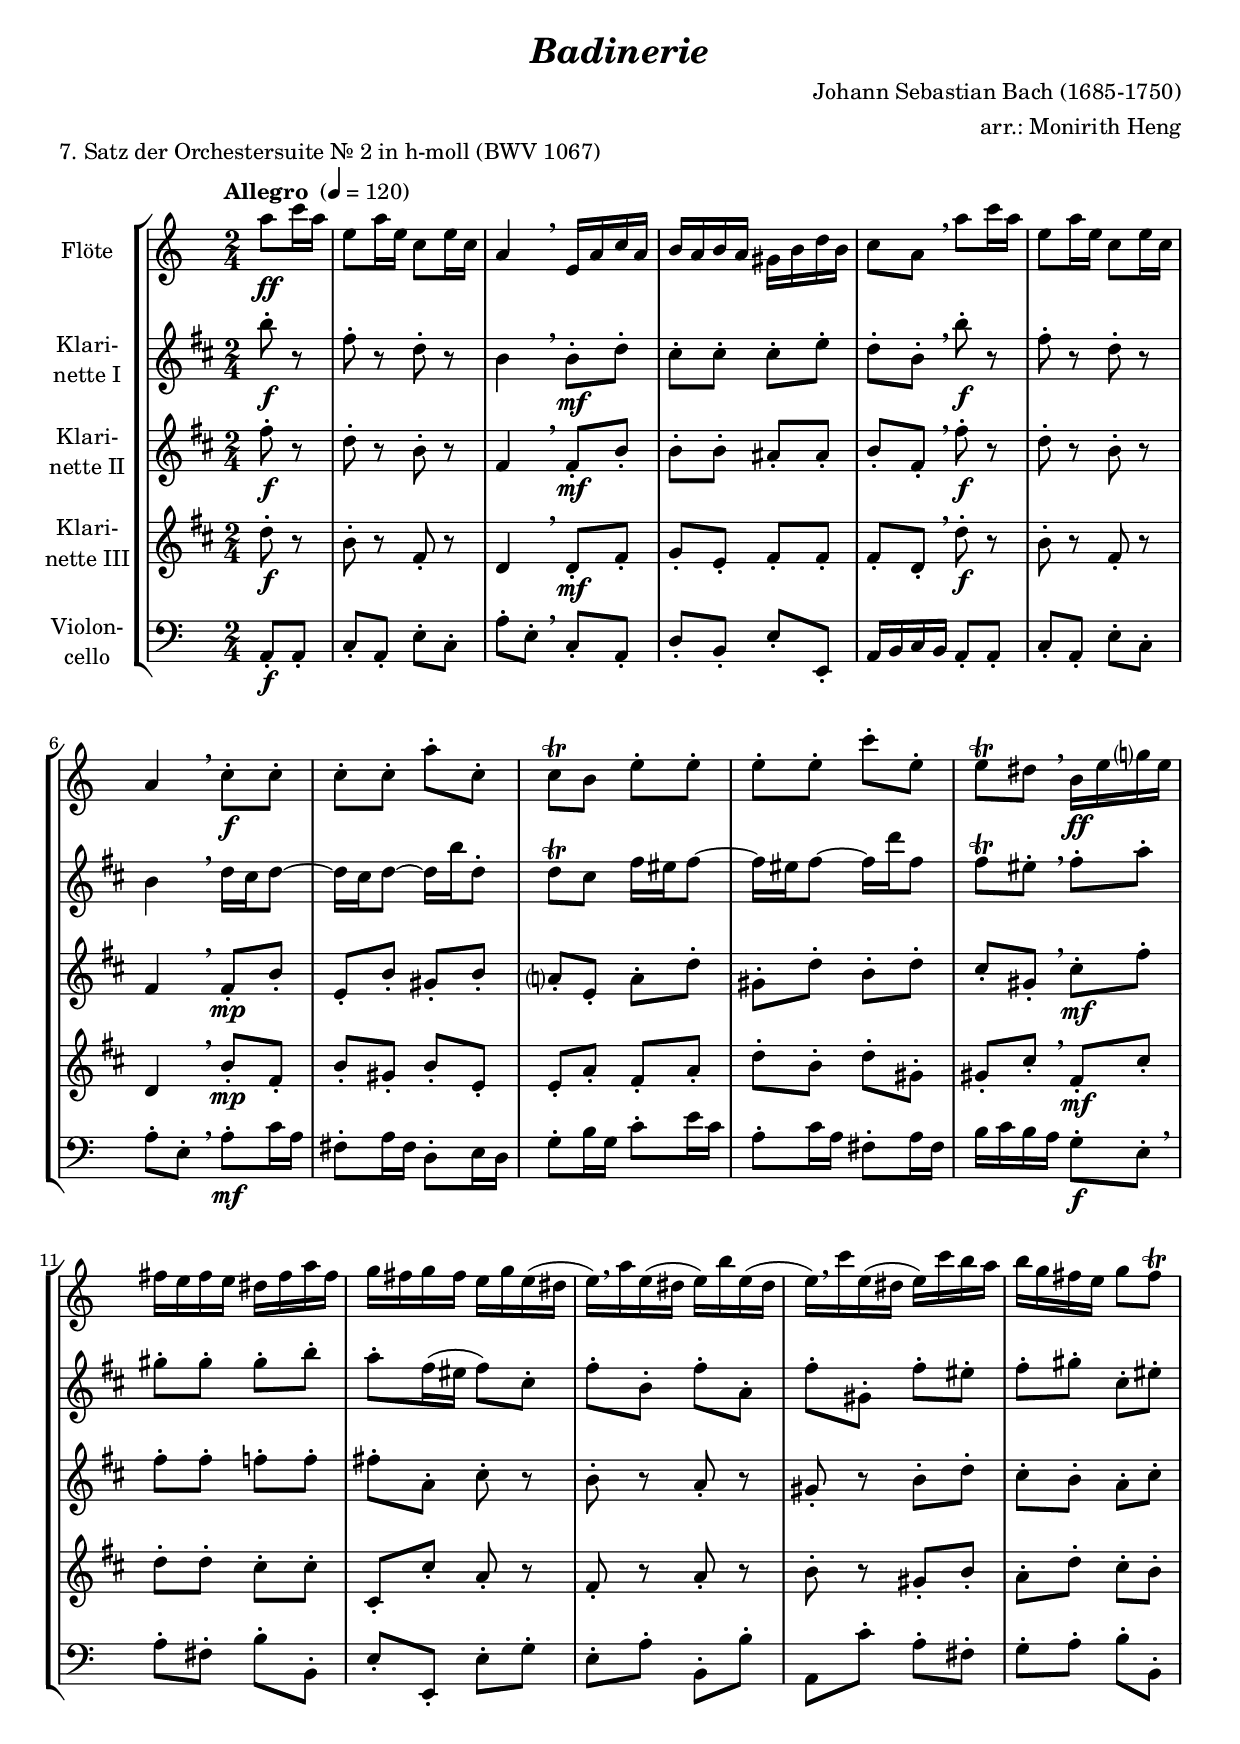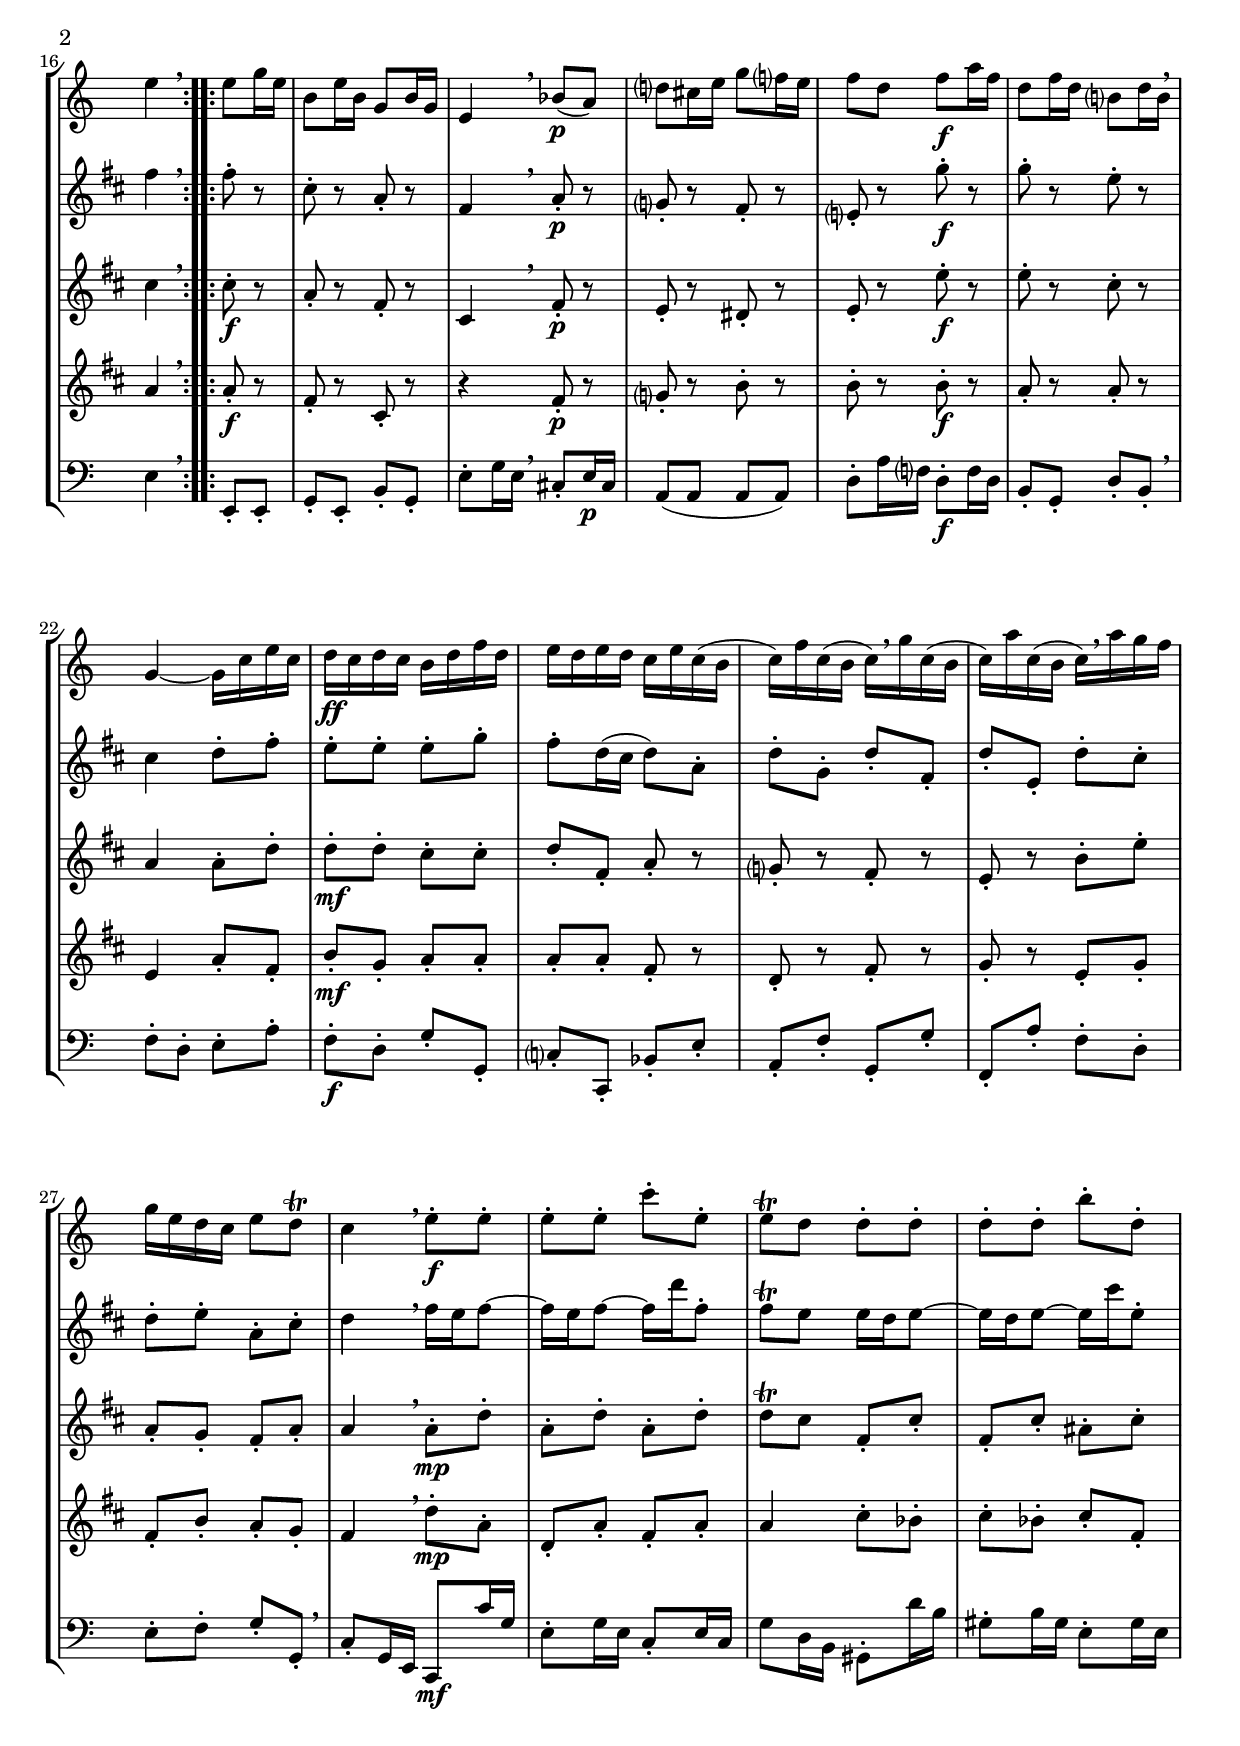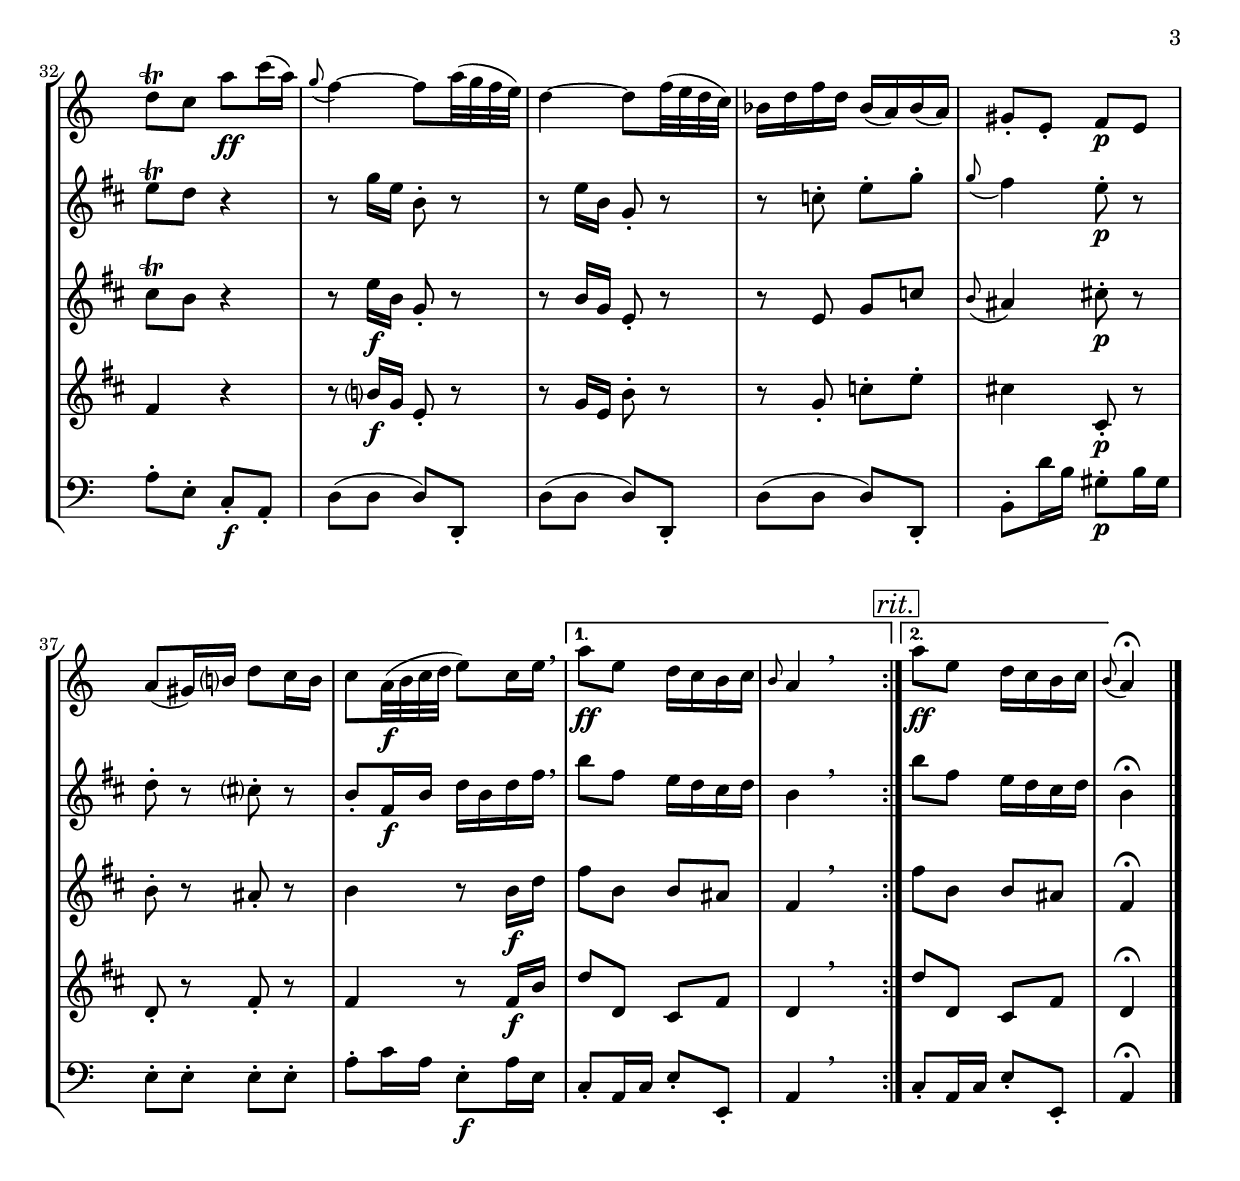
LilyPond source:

\version "2.18.2"
\include "deutsch.ly"
  
#(set-global-staff-size 19.35)

\header {
  title     = \markup \bold \italic "Badinerie"
  composer  = "Johann Sebastian Bach (1685-1750)"
  arranger  = "arr.: Monirith Heng"
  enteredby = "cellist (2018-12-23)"
  piece     = "7. Satz der Orchestersuite Nr. 2 in h-moll (BWV 1067)"
}

voiceconsts = {
  \key a \minor
  \time 2/4
  \clef "treble"
%  \numericTimeSignature
  \compressFullBarRests
  % Set default beaming for all staves
% \set Timing.beamExceptions = #'()
% \set Timing.baseMoment     = #(ly:make-moment 1 4)
% \set Timing.beatStructure  = #'(1 1 1)
  \tempo "Allegro " 4=120
}

micl = "clarinet"
mifl = "flute"
miob = "oboe"
mifh = "french horn"
misx = "tenor sax"
mist = "string ensemble 1"
miba = "cello"

rit = \mark \markup \box \italic "rit."

va = \relative c''' {
  \voiceconsts

  \repeat volta 2 {
    \partial 4 a8\ff c16 a
    e8 a16 e c8 e16 c
    a4 \breathe e16 a c a
    h a h a gis h d h
    c8 a \breathe a' c16 a
    e8 a16 e c8 e16 c
    a4 \breathe c8-.\f c-.

    c-. c-. a'-. c,-.
    c\trill h e-. e-.
    e-. e-. c'-. e,-.
    e\trill dis \breathe h16\ff e g? e
    fis e fis e dis fis a fis
    g fis g fis e g e( dis

    e)[ \breathe a e( dis] e) h' e,( dis
    e)[ \breathe c' e,( dis] e) c' h a
    h g fis e g8 fis\trill
    e4 \breathe
  }

  \repeat volta 2 {
    e8 g16 e
    h8 e16 h g8 h16 g

    e4 \breathe b'8(\p a)
    d? cis16 e g8 f?16 e
    f8 d f\f a16 f
    d8 f16 d h?8 d16 h \breathe
    g4~ g16 c e c
    d\ff c d c h d f d

    e d e d c e c( h
    c) f c( h c)[ \breathe g' c,( h]
    c) a' c,( h c)[ \breathe a' g f]
    g e d c e8 d\trill
    c4 \breathe e8-.\f e-.
    e-. e-. c'-. e,-.
    e\trill d d-. d-.

    d-. d-. h'-. d,-.
    d\trill c a'\ff c16( a)
    \appoggiatura g8 f4~ f8 a32( g f e)
    d4~ d8 f32( e d c)
    b16 d f d b( a) b( a)
    gis8-. e-. f\p e
    a( gis16) h? d8 c16 h

    c8 a32(\f h c d e8) c16 e \breathe
  }
  \alternative {
    { a8\ff e d16 c h c | \grace h8 a4 \breathe s \rit }
    { a'8\ff e d16 c h c }
  }
  \appoggiatura h8 a4\fermata \bar "|."
}

vb = \relative c''' {
  \voiceconsts

  \repeat volta 2 {
    \partial 4 a8-.\f r
    e-. r c-. r
    a4 \breathe a8-.\mf c-.
    h-. h-. h-. d-.
    c-. a-. \breathe a'-.\f r
    e-. r c-. r
    a4 \breathe c16 h c8~
    c16 h c8~ c16 a' c,8-.
    c\trill h e16 dis e8~

    e16 dis e8~ e16 c' e,8
    e\trill dis-. \breathe e-. g-.
    fis-. fis-. fis-. a-.
    g-. e16( dis e8) h-.
    e-. a,-. e'-. g,-.
    e'-. fis,-. e'-. dis-.
    e-. fis-. h,-. dis-.
    e4 \breathe
  }

  \repeat volta 2 {
    e8-. r
    h-. r g-. r
    e4 \breathe g8-.\p r
    f?-. r e-. r
    d?-. r f'-.\f r
    f-. r d-. r
    h4 c8-. e-.
    d-. d-. d-. f-.
    e-. c16( h c8) g-.

    c-. f,-. c'-. e,-.
    c'-. d,-. c'-. h-.
    c-. d-. g,-. h-.
    c4 \breathe e16 d e8~
    e16 d e8~ e16 c' e,8-.
    e\trill d d16 c d8~
    d16 c d8~ d16 h' d,8-.
    d\trill c r4

    r8 f16 d a8-. r
    r d16 a f8-. r
    r b-. d-. f-.
    \appoggiatura f e4 d8-.\p r
    c-. r h?-. r
    a-. e16\f a c a c e \breathe
  }
  \alternative {
    { a8 e d16 c h c | a4 \breathe s \rit }
    { a'8 e d16 c h c }
  }
  a4\fermata \bar "|."
}

vc = \relative c'' {
  \voiceconsts

  \repeat volta 2 {
    \partial 4 e8-.\f r
    c-. r a-. r
    e4 \breathe e8-.\mf a-.
    a-. a-. gis-. gis-.
    a-. e-. \breathe e'-.\f r
    c-. r a-. r
    e4 \breathe e8-.\mp a-.
    d,-. a'-. fis-. a-.
    g?-. d-. g-. c-.

    fis,-. c'-. a-. c-.
    h-. fis-. \breathe h-.\mf e-.
    e-. e-. es-. es-.
    e!-. g,-. h-. r
    a-. r g-. r
    fis-. r a-. c-.
    h-. a-. g-. h-.
    h4 \breathe
  }

  \repeat volta 2 {
    h8-.\f r

    g-. r e-. r
    h4 \breathe e8-.\p r
    d-. r cis-. r
    d-. r d'-.\f r
    d-. r h-. r
    g4 g8-. c-.
    c-.\mf c-. h-. h-.
    c-. e,-. g-. r
    f?-. r e-. r

    d-. r a'-. d-.
    g,-. f-. e-. g-.
    g4 \breathe g8-.\mp c-.
    g-. c-. g-. c-.
    c\trill h e,-. h'-.
    e,-. h'-. gis-. h-.
    h\trill a r4
    r8 d16\f a f8-. r
    r a16 f d8-. r

    r d f b
    \appoggiatura a gis4 h!8-.\p r
    a-. r gis-. r
    a4 r8 a16\f c
  }
  \alternative {
    { e8 a, a gis | e4 \breathe s \rit }
    { e'8 a, a gis }
  }
  e4\fermata \bar "|."
}

vd = \relative c'' {
  \voiceconsts

  \repeat volta 2 {
    \partial 4 c8-.\f r
    a-. r e-. r
    c4 \breathe c8-.\mf e-.
    f-. d-. e-. e-.
    e-. c-. \breathe c'-.\f r
    a-. r e-. r
    c4 \breathe a'8-.\mp e-.
    a-. fis-. a-. d,-.
    d-. g-. e-. g-.

    c-. a-. c-. fis,-.
    fis-. h-. \breathe e,-.\mf h'-.
    c-. c-. h-. h-.
    h,-. h'-. g-. r
    e-. r g-. r
    a-. r fis-. a-.
    g-. c-. h-. a-.
    g4 \breathe
  }

  \repeat volta 2 {
    g8-.\f r

    e-. r h-. r
    r4 e8-.\p r
    f?-. r a-. r
    a-. r a-.\f r
    g-. r g-. r
    d4 g8-. e-.
    a-.\mf f-. g-. g-.
    g-. g-. e-. r
    c-. r e-. r

    f-. r d-. f-.
    e-. a-. g-. f-.
    e4 \breathe c'8-.\mp g-.
    c,-. g'-. e-. g-.
    g4 h8-. as-.
    h-. as-. h-. e,-.
    e4 r
    r8 a?16\f f d8-. r
    r f16 d a'8-. r

    r f-. b-. d-.
    h!4 h,8-.\p r
    c-. r e-. r
    e4 r8 e16\f a
  }
  \alternative {
    { c8 c, h e | c4 \breathe s \rit }
    { c'8 c, h e }
  }
  c4\fermata \bar "|."
}

ve = \relative c {
  \voiceconsts
  \clef "bass"
  
  \repeat volta 2 {
    \partial 4 a8-.\f a-.
    c-. a-. e'-. c-.
    a'-. e-. \breathe c-. a-.
    d-. h-. e-. e,-.
    a16 h c h a8-. a-.
    c-. a-. e'-. c-.
    a'-. e-. \breathe a-.\mf c16 a
    fis8-. a16 fis d8-. e16 d

    g8-. h16 g c8-. e16 c
    a8-. c16 a fis8-. a16 fis
    h c h a g8-.\f e-. \breathe
    a-. fis-. h-. h,-.
    e-. e,-. e'-. g-.
    e-. a-. h,-. h'-.
    a, c'-. a-. fis-.

    g-. a-. h-. h,-.
    e4 \breathe
  }

  \repeat volta 2 {
    e,8-. e-.
    g-. e-. h'-. g-.
    e'-. g16 e \breathe cis8-. e16\p cis
    a8( a a a)
    d-. a'16 f? d8-.\f f16 d
    h8-. g-. d'-. h-. \breathe

    f'-. d-. e-. a-.
    f-.\f d-. g-. g,-.
    c?-. c,-. b'-. e-.
    a,-. f'-. g,-. g'-.
    f,-. a'-. f-. d-.
    e-. f-. g-. g,-. \breathe
    c-. g16 e c8\mf c''16 g
    e8-. g16 e c8-. e16 c

    g'8 d16 h gis8-. d''16 h
    gis8-. h16 gis e8-. gis16 e
    a8-. e-. c-.\f a-.
    d( d d) d,-.
    d'( d d) d,-.
    d'( d d) d,-.
    h'-. d'16 h gis8-.\p h16 gis
    e8-. e-. e-. e-.

    a-. c16 a e8-.\f a16 e
  }
  \alternative {
    { c8-. a16 c e8-. e,-. | a4 \breathe s \rit }
    { c8-. a16 c e8-. e,-. }
  }
  a4\fermata \bar "|."
}


music = \new StaffGroup <<
      \new Staff {
	\set Staff.midiInstrument = \mifl
	\set Staff.instrumentName = \markup \center-column { "Flöte" }
	\transpose a a { \va }
      }

      \new Staff {
	\set Staff.midiInstrument = \micl
	\set Staff.instrumentName = \markup \center-column { "Klari-" "nette I" }
	\transpose a h { \vb }
      }

      \new Staff {
	\set Staff.midiInstrument = \micl
	\set Staff.instrumentName = \markup \center-column { "Klari-" "nette II" }
	\transpose a h { \vc }
      }

      \new Staff {
	\set Staff.midiInstrument = \micl
	\set Staff.instrumentName = \markup \center-column { "Klari-" "nette III" }
	\transpose a h { \vd }
      }

      \new Staff {
	\set Staff.midiInstrument = \miba
	\set Staff.instrumentName = \markup \center-column { "Violon-" "cello" }
	\transpose a a { \ve }
      }
>>

\book {
  \score {
    \music
    \layout {}
  }

  \score {
    \unfoldRepeats \music

    \midi {
      \context {
        \Score
      }
    }
  }
}
